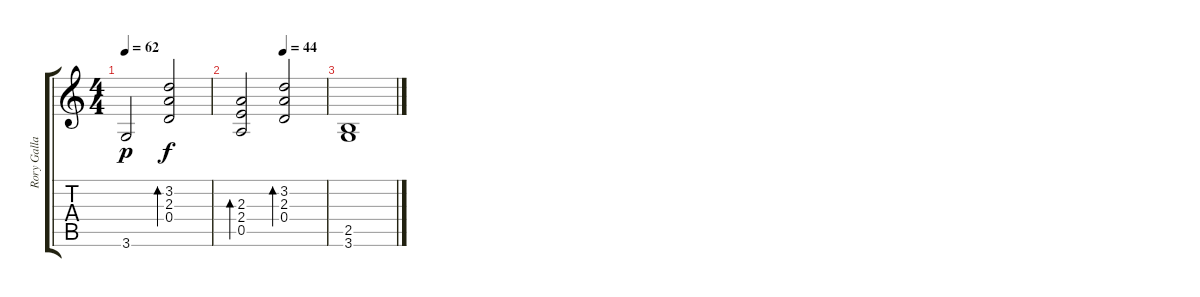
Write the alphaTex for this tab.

\track ("Rory Gallagher" "Rory Galla") {instrument distortionguitar}
\staff {score tabs}
\tuning (E4 B3 G3 D3 A2 E2) {hide}
\ts (4 4)
\tempo 62
\clef g2
\ks c
3.6.2{dy p volume 0} (3.2 2.3 0.4).2{bd 120 dy f} |
\tempo (44 0.5)
(2.3 2.4 0.5).2{bd 60} (3.2 2.3 0.4).2{bd 60} |
(2.5 3.6).1
